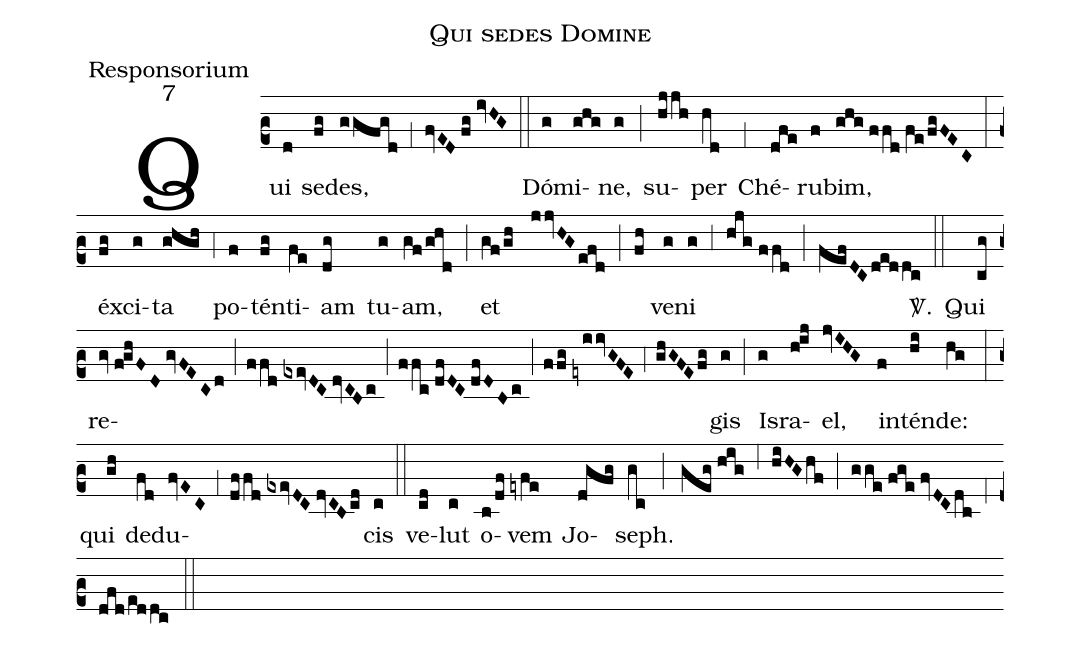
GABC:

name:Qui sedes Domine;
office-part:Responsorium;
mode:7;
%%
(c2) Qui(d) se(fg)des,(ggfgd) (;1) (fvED//fg//ivHG) (::) Dó(g)mi(ghg)ne,(g) (;) su(hjjh)per(hd) (;1) Ché(dfe)ru(f)bim,(ghg//ffd//fe/fgFEC) (:) éx(fg)ci(g)ta(ghgh) (;4) po(f)tén(fg)ti(fe)am(dg) tu(g)am,(gf/ghd) (;) et(gf/gh) (jjvHG/efd) (;) (fh) ve(g)ni(g) (;3) (hjg//ffd) (;) (fefDC/deddc) <sp>V/</sp>.(::) Qui(cg) re(gv//f!ghFD//gvFECd;ffd//exevDC//dvCBc;ffc//dfDC//dfDBc;ffg//eyiivGFE;4ghGFE/fg)gis(g) (;) Is(g)ra(h!ij)el,(jvIHG) in(f)tén(hi)de:(hg) (:) qui(gh) de(fd)du(fvEC;1dffd//exevDC//dvCB/cd)cis(c) (::) ve(cd)lut(c) o(b/df)vem(eyfe) Jo(dgfg)seph.(gc) (;) (geg//hig) (;6) (hiHG/hf) (;) (gge//fge//fvDC/db) (;2) (dfd/eddc) (::)
